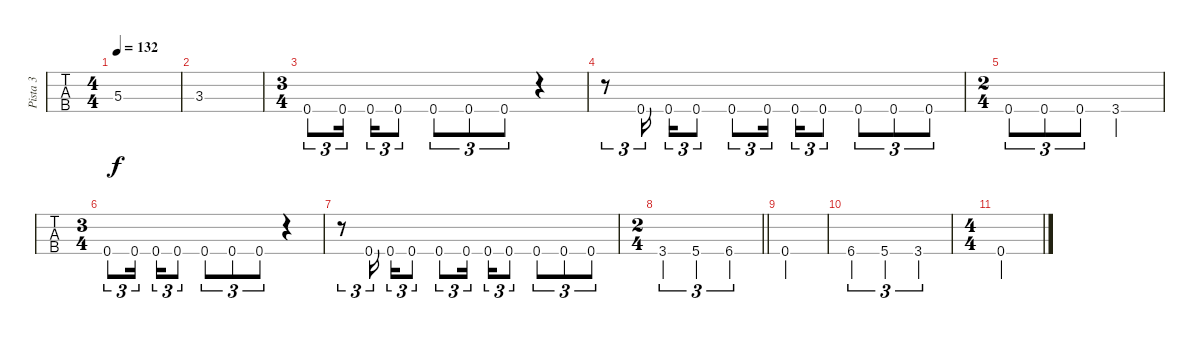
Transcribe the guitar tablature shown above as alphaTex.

\track ("Pista 3" "Pista 3") {instrument electricbassfinger}
\staff {tabs}
\tuning (Eb2 Bb1 F1 C1) {hide}
\ts (4 4)
\tempo 132
\clef f4
\ks c
5.3.1{dy f} |
3.3.1 |
\ts (3 4)
0.4.8{tu (3 2)} 0.4.16{tu (3 2) beam splitsecondary} 0.4.16{tu (3 2)} 0.4.8{tu (3 2)} 0.4.8{tu (3 2)} 0.4.8{tu (3 2)} 0.4.8{tu (3 2)} r.4 |
r.8{tu (3 2)} 0.4.16{tu (3 2) beam splitsecondary} 0.4.16{tu (3 2)} 0.4.8{tu (3 2)} 0.4.8{tu (3 2)} 0.4.16{tu (3 2) beam splitsecondary} 0.4.16{tu (3 2)} 0.4.8{tu (3 2)} 0.4.8{tu (3 2)} 0.4.8{tu (3 2)} 0.4.8{tu (3 2)} |
\ts (2 4)
0.4.8{tu (3 2)} 0.4.8{tu (3 2)} 0.4.8{tu (3 2)} 3.4.4 |
\ts (3 4)
0.4.8{tu (3 2)} 0.4.16{tu (3 2) beam splitsecondary} 0.4.16{tu (3 2)} 0.4.8{tu (3 2)} 0.4.8{tu (3 2)} 0.4.8{tu (3 2)} 0.4.8{tu (3 2)} r.4 |
r.8{tu (3 2)} 0.4.16{tu (3 2) beam splitsecondary} 0.4.16{tu (3 2)} 0.4.8{tu (3 2)} 0.4.8{tu (3 2)} 0.4.16{tu (3 2) beam splitsecondary} 0.4.16{tu (3 2)} 0.4.8{tu (3 2)} 0.4.8{tu (3 2)} 0.4.8{tu (3 2)} 0.4.8{tu (3 2)} |
\ts (2 4)
\barLineRight lightlight
3.4.4{tu (3 2)} 5.4.4{tu (3 2)} 6.4.4{tu (3 2)} |
0.4.2 |
6.4.4{tu (3 2)} 5.4.4{tu (3 2)} 3.4.4{tu (3 2)} |
\ts (4 4)
0.4.2
